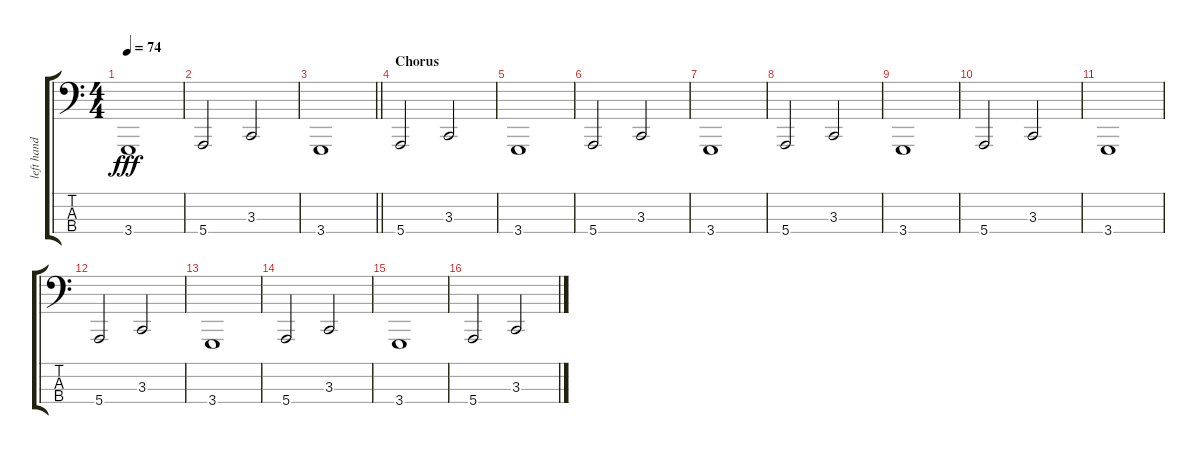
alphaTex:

\track ("left hand" "left hand") {instrument acousticgrandpiano}
\staff {score tabs}
\tuning (G2 D2 A1 E1) {hide}
\ts (4 4)
\tempo 74
\clef f4
\ks c
3.4.1{dy fff} |
5.4.2 3.3.2 |
\barLineRight lightlight
3.4.1 |
\section ("" "Chorus")
5.4.2 3.3.2 |
3.4.1 |
5.4.2 3.3.2 |
3.4.1 |
5.4.2 3.3.2 |
3.4.1 |
5.4.2 3.3.2 |
3.4.1 |
5.4.2 3.3.2 |
3.4.1 |
5.4.2 3.3.2 |
3.4.1 |
5.4.2 3.3.2
